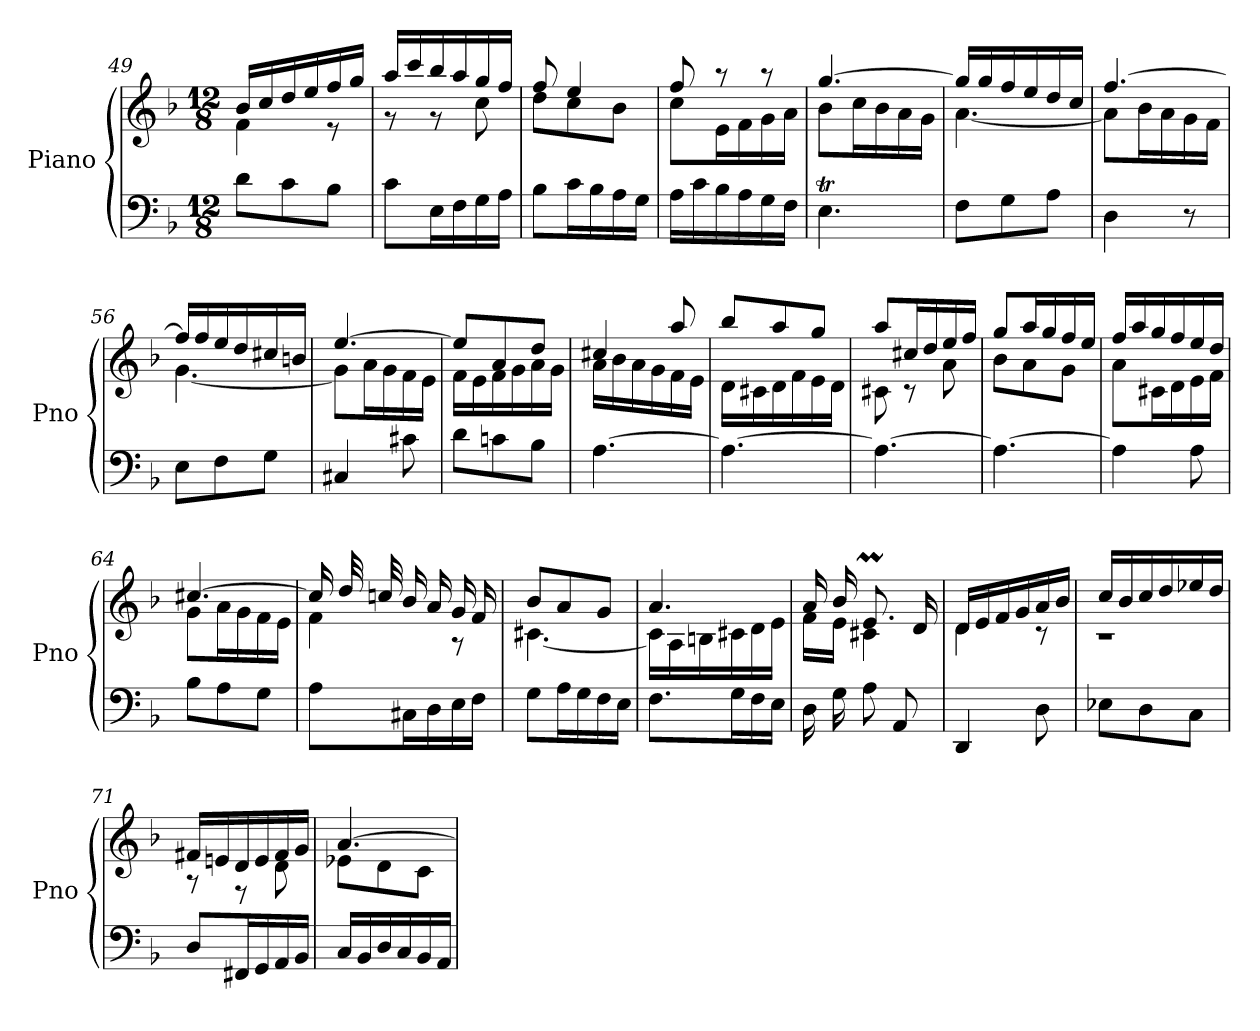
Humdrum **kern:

**kern	**kern
*part1	*part1
*staff2	*staff1
*I"Piano	*
*I'Pno	*
*clefF4	*clefG2
*k[b-]	*k[b-]
*F:	*F:
*M12/8	*M12/8
=49	=49
*	*^
8dL	16b-LL	4f\
.	16cc/	.
8c	16dd/	.
.	16ee/	.
8B-J	16ff/	8r
.	16gg/JJ	.
=50	=50	=50
8cL	16aa/LL	8r
.	16ccc/	.
16EL	16bb-/	8r
16F	16aa/	.
16G	16gg/	8cc\
16AJJ	16ff/JJ	.
=51	=51	=51
8B-L	8ff/	8ddL
16cL	4ee/	8cc\
16B-	.	.
16A	.	8b-\J
16GJJ	.	.
=52	=52	=52
16ALL	8ff/	8cc\L
16c	.	.
16B-	8r	16e\L
16A	.	16f\
16G	8r	16g\
16FJJ	.	16a\JJ
!!LO:LB:g=z	!!
=53	=53	=53
4.Et	[4.gg/	8b-\L
.	.	16cc\L
.	.	16b-\
.	.	16a\
.	.	16g\JJ
=54	=54	=54
8FL	16ggLL]	[4.a\
.	16gg/	.
8G	16ff/	.
.	16ee/	.
8AJ	16dd/	.
.	16cc/JJ	.
=55	=55	=55
4D	[4.ff/	8a\L]
.	.	16b-\L
.	.	16a\
8r	.	16g\
.	.	16f\JJ
=56	=56	=56
8EL	16ffLL]	[4.g\
.	16ff/	.
8F	16ee/	.
.	16dd/	.
8GJ	16cc#X/	.
.	16bn/JJ	.
=57	=57	=57
4C#X	[4.ee/	8g\L]
.	.	16a\L
.	.	16g\
8c#X	.	16f\
.	.	16e\JJ
=58	=58	=58
8dL	8ee/L]	16f\LL
.	.	16e\
8cn	8a/	16f\
.	.	16g\
8B-J	8dd/J	16a\
.	.	16g\JJ
!!LO:LB:g=z	!!
=59	=59	=59
[4.A	4cc#X/	16a\LL
.	.	16b-\
.	.	16a\
.	.	16g\
.	8aa/	16f\
.	.	16e\JJ
=60	=60	=60
4.A_	8bb-/L	16d\LL
.	.	16c#X\
.	8aa/	16d\
.	.	16f\
.	8gg/J	16e\
.	.	16d\JJ
=61	=61	=61
4.A_	8aa/L	8c#X\
.	16cc#X/L	8r
.	16dd/	.
.	16ee/	8a\
.	16ff/JJ	.
=62	=62	=62
4.A_	8ggL	8b-\L
.	16aaL	8a\
.	16gg	.
.	16ff	8g\J
.	16eeJJ	.
=63	=63	=63
4A]	16ff/LL	8a\L
.	16aa/	.
.	16gg/	16c#X\L
.	16ff/	16d\
8A	16ee/	16e\
.	16dd/JJ	16f\JJ
=64	=64	=64
8B-L	[4.cc#X/	8g\L
8A	.	16a\L
.	.	16g\
8GJ	.	16f\
.	.	16e\JJ
!!LO:LB:g=z	!!
=65	=65	=65
8AL	16cc#/LL]	4f\
.	32dd/L	.
.	32ccn/	.
16C#XL	16b-/	.
16D	16a/	.
16E	16g/	8r
16FJJ	16f/JJ	.
=66	=66	=66
8GL	8b-L	[4.c#X\
16AL	8a/	.
16G	.	.
16F	8g/J	.
16EJJ	.	.
=67	=67	=67
8.FL	4.a/	16c#\LL]
.	.	16A\
.	.	16Bn\
16GL	.	16c#\
16F	.	16d\
16EJJ	.	16e\JJ
=68	=68	=68
16DLL	16a/LL	16f\LL
16G	16b-/	16e\JJ
8A	8.em/	4c#X\
8AAJ	.	.
.	16d/J	.
=69	=69	=69
4DD	16dLL	4d\
.	16e/	.
.	16f/	.
.	16g/	.
8D	16a/	8r
.	16b-/JJ	.
=70	=70	=70
!	!	!LO:N:vis=1
8E-XL	16cc/LL	4.r
.	16b-/	.
8D	16cc/	.
.	16dd/	.
8CJ	16ee-X/	.
.	16dd/JJ	.
!!LO:LB:g=z	!!
=71	=71	=71
*^	*	*
!	!LO:N:vis=1	!	!
8D/L	4.ryy	16f#X/LL	8r
.	.	16en/	.
16FF#X/L	.	16d/	8r
16GG/	.	16e/	.
16AA/	.	16f#/	8d\
16BB-/JJ	.	16g/JJ	.
=72	=72	=72	=72
!	!LO:N:vis=1	!	!
16CLL	4.ryy	[4.a/	8e-XL
16BB-/	.	.	.
16D/	.	.	8d\
16C/	.	.	.
16BB-/	.	.	8c\J
16AA/JJ	.	.	.
*v	*v	*	*
*	*v	*v
=	=
*-	*-
